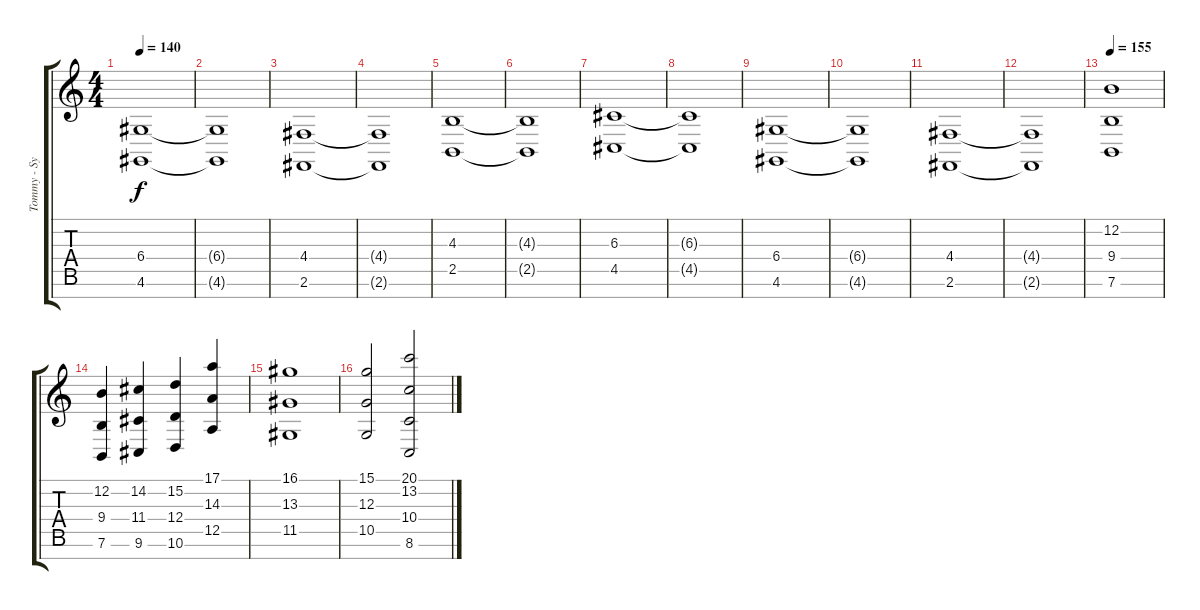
\track ("Tommy - Synth" "Tommy - Sy") {instrument stringensemble1}
\staff {score tabs}
\tuning (E4 B3 G3 D3 A2 E2 B1) {hide}
\ts (4 4)
\tempo 140
\clef g2
\ks c
(6.4 4.6).1{dy f} |
(6.4{t} 4.6{t}).1 |
(4.4 2.6).1 |
(4.4{t} 2.6{t}).1 |
(4.3 2.5).1 |
(4.3{t} 2.5{t}).1 |
(6.3 4.5).1 |
(6.3{t} 4.5{t}).1 |
(6.4 4.6).1 |
(6.4{t} 4.6{t}).1 |
(4.4 2.6).1 |
(4.4{t} 2.6{t}).1 |
\tempo 155
(12.2 9.4 7.6).1{volume 11} |
(12.2 9.4 7.6).4 (14.2 11.4 9.6).4 (15.2 12.4 10.6).4 (17.1 14.3 12.5).4 |
(16.1 13.3 11.5).1 |
(15.1 12.3 10.5).2 (20.1 13.2 10.4 8.6).2
